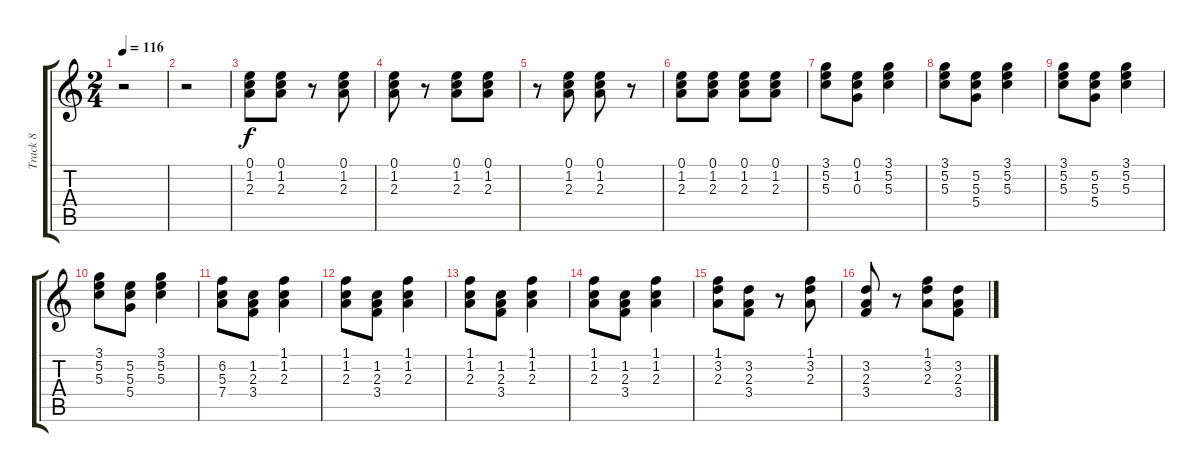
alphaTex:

\track ("Track 8" "Track 8") {instrument acousticguitarsteel}
\staff {score tabs}
\tuning (E4 B3 G3 D3 A2 E2) {hide}
\ts (2 4)
\tempo 116
\clef g2
\ks c
r.2{dy f} |
r.2 |
(0.1 1.2 2.3).8 (0.1 1.2 2.3).8 r.8 (0.1 1.2 2.3).8 |
(0.1 1.2 2.3).8 r.8 (0.1 1.2 2.3).8 (0.1 1.2 2.3).8 |
r.8 (0.1 1.2 2.3).8 (0.1 1.2 2.3).8 r.8 |
(0.1 1.2 2.3).8 (0.1 1.2 2.3).8 (0.1 1.2 2.3).8 (0.1 1.2 2.3).8 |
(3.1 5.2 5.3).8 (0.1 1.2 0.3).8 (3.1 5.2 5.3).4 |
(3.1 5.2 5.3).8 (5.2 5.3 5.4).8 (3.1 5.2 5.3).4 |
(3.1 5.2 5.3).8 (5.2 5.3 5.4).8 (3.1 5.2 5.3).4 |
(3.1 5.2 5.3).8 (5.2 5.3 5.4).8 (3.1 5.2 5.3).4 |
(6.2 5.3 7.4).8 (1.2 2.3 3.4).8 (1.1 1.2 2.3).4 |
(1.1 1.2 2.3).8 (1.2 2.3 3.4).8 (1.1 1.2 2.3).4 |
(1.1 1.2 2.3).8 (1.2 2.3 3.4).8 (1.1 1.2 2.3).4 |
(1.1 1.2 2.3).8 (1.2 2.3 3.4).8 (1.1 1.2 2.3).4 |
(1.1 3.2 2.3).8 (3.2 2.3 3.4).8 r.8 (1.1 3.2 2.3).8 |
(3.2 2.3 3.4).8 r.8 (1.1 3.2 2.3).8 (3.2 2.3 3.4).8
